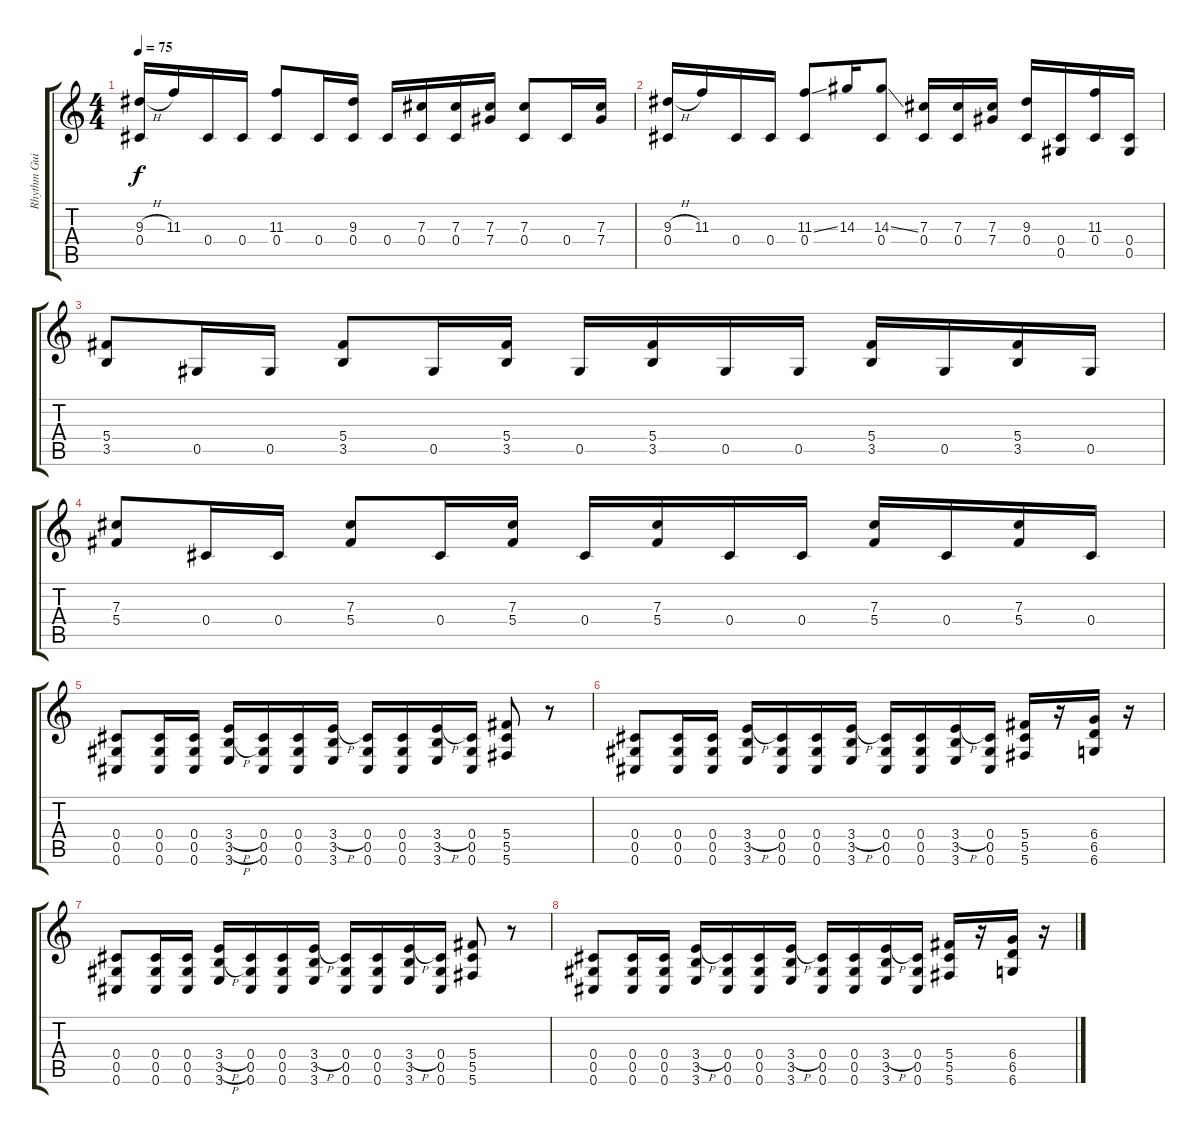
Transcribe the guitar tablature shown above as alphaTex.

\track ("Rhythm Guitar" "Rhythm Gui") {instrument overdrivenguitar}
\staff {score tabs}
\tuning (Eb4 Bb3 Gb3 Db3 Ab2 Db2) {hide}
\ts (4 4)
\tempo 75
\clef g2
\ks c
(9.3{h} 0.4).16{dy f} 11.3.16 0.4.16 0.4.16 (11.3 0.4).8 0.4.16 (9.3 0.4).16 0.4.16 (7.3 0.4).16 (7.3 0.4).16 (7.3 7.4).16 (7.3 0.4).8 0.4.16 (7.3 7.4).16 |
(9.3{h} 0.4).16 11.3.16 0.4.16 0.4.16 (11.3{ss} 0.4).8 14.3.16 (14.3{ss} 0.4).8 (7.3 0.4).16 (7.3 0.4).16 (7.3 7.4).16 (9.3 0.4).16 (0.4 0.5).16 (11.3 0.4).16 (0.4 0.5).16 |
(5.4 3.5).8 0.5.16 0.5.16 (5.4 3.5).8 0.5.16 (5.4 3.5).16 0.5.16 (5.4 3.5).16 0.5.16 0.5.16 (5.4 3.5).16 0.5.16 (5.4 3.5).16 0.5.16 |
(7.3 5.4).8 0.4.16 0.4.16 (7.3 5.4).8 0.4.16 (7.3 5.4).16 0.4.16 (7.3 5.4).16 0.4.16 0.4.16 (7.3 5.4).16 0.4.16 (7.3 5.4).16 0.4.16 |
(0.4 0.5 0.6).8 (0.4 0.5 0.6).16 (0.4 0.5 0.6).16 (3.4{h} 3.5{h} 3.6).16 (0.4 0.5 0.6).16 (0.4 0.5 0.6).16 (3.4{h} 3.5 3.6).16 (0.4 0.5 0.6).16 (0.4 0.5 0.6).16 (3.4{h} 3.5 3.6).16 (0.4 0.5 0.6).16 (5.4 5.5 5.6).8 r.8 |
(0.4 0.5 0.6).8 (0.4 0.5 0.6).16 (0.4 0.5 0.6).16 (3.4{h} 3.5 3.6).16 (0.4 0.5 0.6).16 (0.4 0.5 0.6).16 (3.4{h} 3.5 3.6).16 (0.4 0.5 0.6).16 (0.4 0.5 0.6).16 (3.4{h} 3.5 3.6).16 (0.4 0.5 0.6).16 (5.4 5.5 5.6).16 r.16 (6.4 6.5 6.6).16 r.16 |
(0.4 0.5 0.6).8 (0.4 0.5 0.6).16 (0.4 0.5 0.6).16 (3.4{h} 3.5{h} 3.6).16 (0.4 0.5 0.6).16 (0.4 0.5 0.6).16 (3.4{h} 3.5 3.6).16 (0.4 0.5 0.6).16 (0.4 0.5 0.6).16 (3.4{h} 3.5 3.6).16 (0.4 0.5 0.6).16 (5.4 5.5 5.6).8 r.8 |
(0.4 0.5 0.6).8 (0.4 0.5 0.6).16 (0.4 0.5 0.6).16 (3.4{h} 3.5 3.6).16 (0.4 0.5 0.6).16 (0.4 0.5 0.6).16 (3.4{h} 3.5 3.6).16 (0.4 0.5 0.6).16 (0.4 0.5 0.6).16 (3.4{h} 3.5 3.6).16 (0.4 0.5 0.6).16 (5.4 5.5 5.6).16 r.16 (6.4 6.5 6.6).16 r.16
